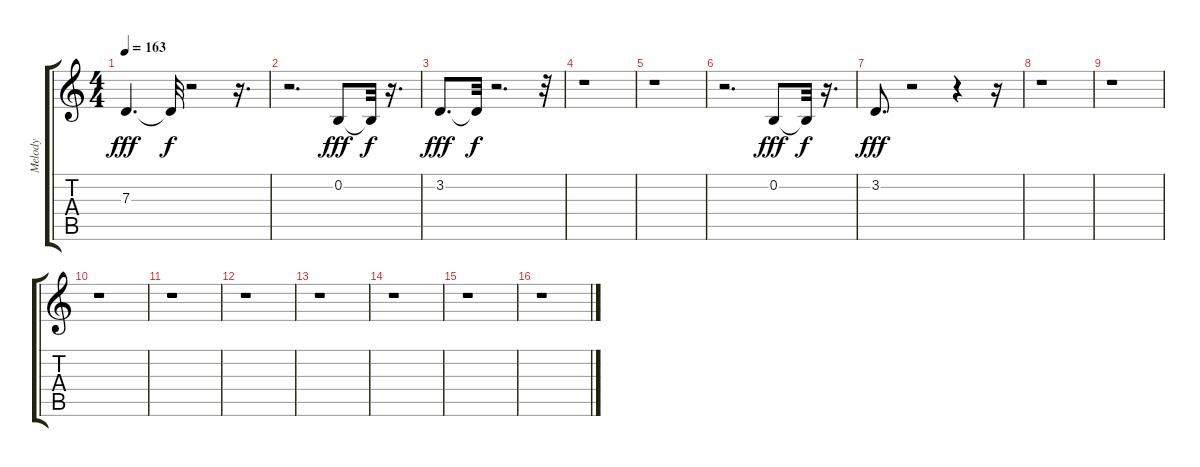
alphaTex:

\track ("Melody              " "Melody    ") {instrument flute}
\staff {score tabs}
\tuning (E4 B3 G3 D3 A2 E2) {hide}
\ts (4 4)
\tempo 163
\clef g2
\ks c
7.3.4{d dy fff} 7.3{t}.32{dy f} r.2 r.16{d} |
r.2{d} 0.2.8{dy fff} 0.2{t}.32{dy f} r.16{d} |
3.2.8{d dy fff} 3.2{t}.32{dy f} r.2{d} r.32 |
r.1 |
r.1 |
r.2{d} 0.2.8{dy fff} 0.2{t}.32{dy f} r.16{d} |
3.2.8{d dy fff} r.2 r.4 r.16 |
r.1 |
r.1 |
r.1 |
r.1 |
r.1 |
r.1 |
r.1 |
r.1 |
r.1
